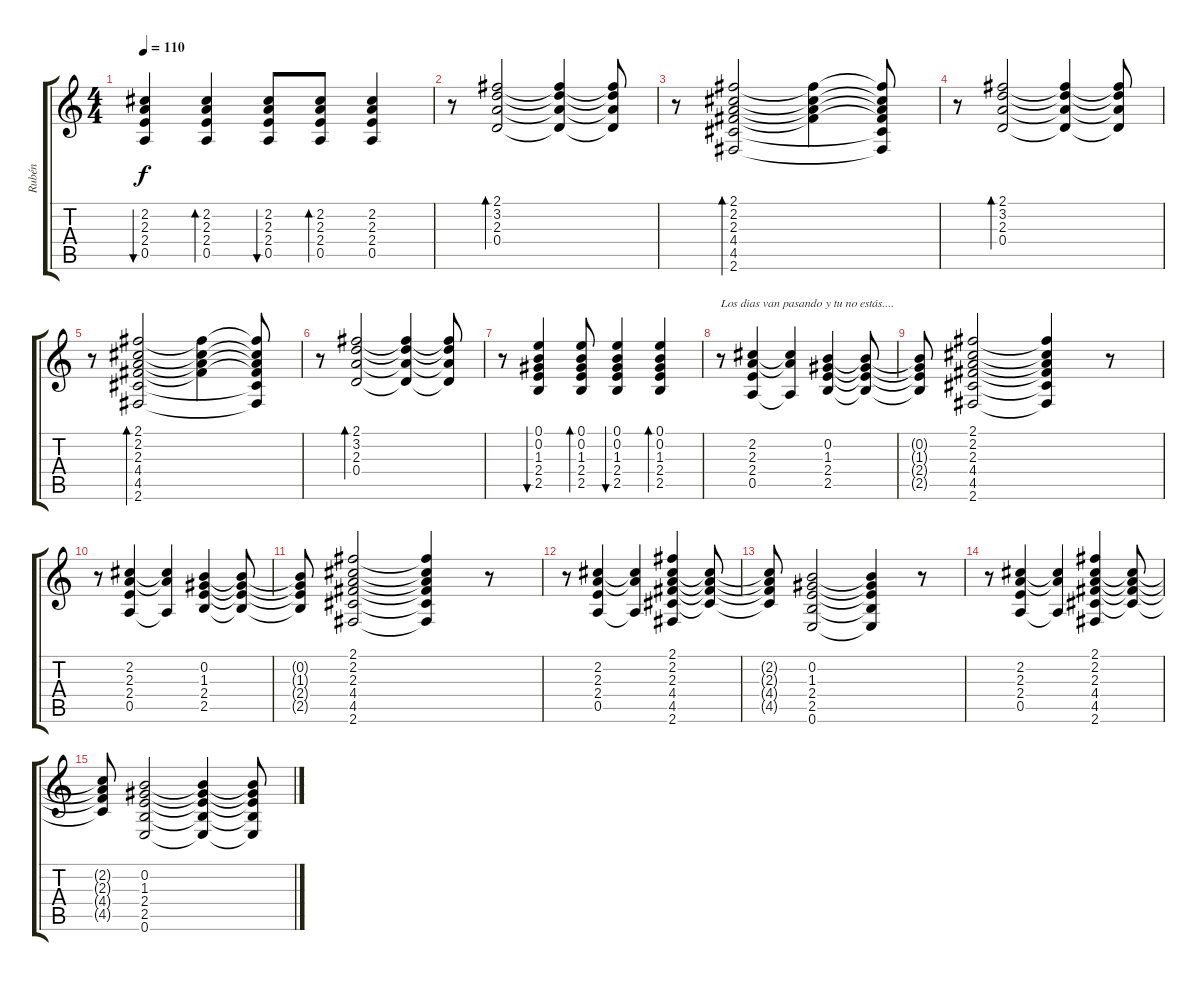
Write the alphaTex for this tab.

\track ("Rubén" "Rubén") {instrument acousticguitarsteel}
\staff {score tabs}
\tuning (E4 B3 G3 D3 A2 E2) {hide}
\ts (4 4)
\tempo 110
\clef g2
\ks c
(2.2 2.3 2.4 0.5).4{bu 60 dy f} (2.2 2.3 2.4 0.5).4{bd 60} (2.2 2.3 2.4 0.5).8{bu 60} (2.2 2.3 2.4 0.5).8{bd 60} (2.2 2.3 2.4 0.5).4 |
r.8 (2.1 3.2 2.3 0.4).2{bd 60} (2.1{t} 3.2{t} 2.3{t} 0.4{t}).4 (2.1{t} 3.2{t} 2.3{t} 0.4{t}).8 |
r.8 (2.1 2.2 2.3 4.4 4.5 2.6).2{bd 60} (2.1{t} 2.2{t} 2.3{t} 4.4{t}).4 (2.1{t} 2.2{t} 2.3{t} 4.4{t} 4.5{t} 2.6{t}).8 |
r.8 (2.1 3.2 2.3 0.4).2{bd 60} (2.1{t} 3.2{t} 2.3{t} 0.4{t}).4 (2.1{t} 3.2{t} 2.3{t} 0.4{t}).8 |
r.8 (2.1 2.2 2.3 4.4 4.5 2.6).2{bd 60} (2.1{t} 2.2{t} 2.3{t} 4.4{t}).4 (2.1{t} 2.2{t} 2.3{t} 4.4{t} 4.5{t} 2.6{t}).8 |
r.8 (2.1 3.2 2.3 0.4).2{bd 60} (2.1{t} 3.2{t} 2.3{t} 0.4{t}).4 (2.1{t} 3.2{t} 2.3{t} 0.4{t}).8 |
r.8 (0.1 0.2 1.3 2.4 2.5).4{bu 60} (0.1 0.2 1.3 2.4 2.5).8{bd 60} (0.1 0.2 1.3 2.4 2.5).4{bu 60} (0.1 0.2 1.3 2.4 2.5).4{bd 60} |
r.8{txt "Los dias van pasando y tu no estás...."} (2.2 2.3 2.4 0.5).4 (2.2{t} 2.3{t} 0.5{t}).4 (0.2 1.3 2.4 2.5).4 (0.2{t} 1.3{t} 2.4{t} 2.5{t}).8 |
(0.2{t} 1.3{t} 2.4{t} 2.5{t}).8 (2.1 2.2 2.3 4.4 4.5 2.6).2 (2.1{t} 2.2{t} 2.3{t} 4.4{t} 4.5{t} 2.6{t}).4 r.8 |
r.8 (2.2 2.3 2.4 0.5).4 (2.2{t} 2.3{t} 0.5{t}).4 (0.2 1.3 2.4 2.5).4 (0.2{t} 1.3{t} 2.4{t} 2.5{t}).8 |
(0.2{t} 1.3{t} 2.4{t} 2.5{t}).8 (2.1 2.2 2.3 4.4 4.5 2.6).2 (2.1{t} 2.2{t} 2.3{t} 4.4{t} 4.5{t} 2.6{t}).4 r.8 |
r.8 (2.2 2.3 2.4 0.5).4 (2.2{t} 2.3{t} 0.5{t}).4 (2.1 2.2 2.3 4.4 4.5 2.6).4 (2.2{t} 2.3{t} 4.4{t} 4.5{t}).8 |
(2.2{t} 2.3{t} 4.4{t} 4.5{t}).8 (0.2 1.3 2.4 2.5 0.6).2 (0.2{t} 1.3{t} 2.4{t} 2.5{t} 0.6{t}).4 r.8 |
r.8 (2.2 2.3 2.4 0.5).4 (2.2{t} 2.3{t} 0.5{t}).4 (2.1 2.2 2.3 4.4 4.5 2.6).4 (2.2{t} 2.3{t} 4.4{t} 4.5{t}).8 |
(2.2{t} 2.3{t} 4.4{t} 4.5{t}).8 (0.2 1.3 2.4 2.5 0.6).2 (0.2{t} 1.3{t} 2.4{t} 2.5{t} 0.6{t}).4 (0.2{t} 1.3{t} 2.4{t} 2.5{t} 0.6{t}).8
